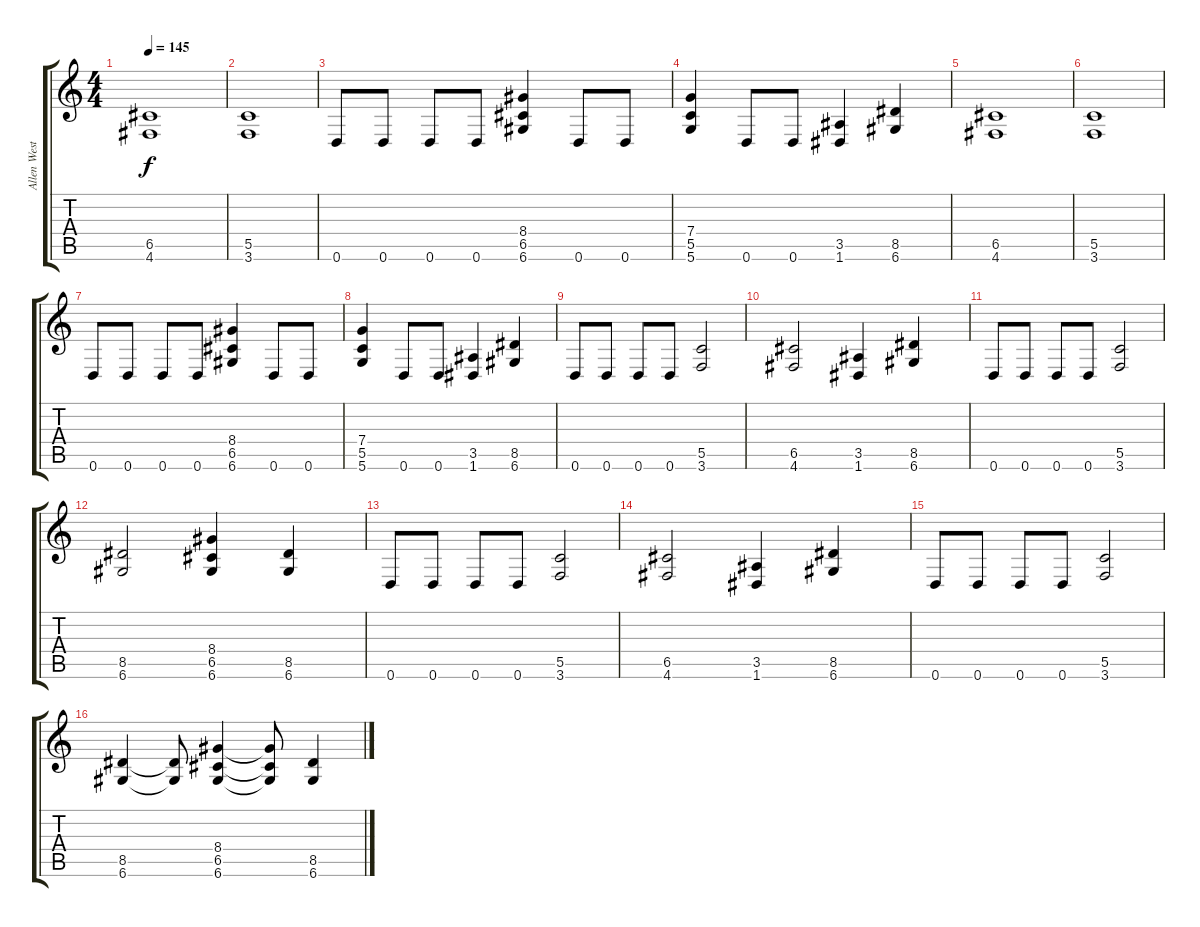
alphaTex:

\track ("Allen West" "Allen West") {instrument overdrivenguitar}
\staff {score tabs}
\tuning (D4 A3 F3 C3 G2 D2) {hide}
\ts (4 4)
\tempo 145
\clef g2
\ks c
(6.5 4.6).1{dy f} |
(5.5 3.6).1 |
0.6.8 0.6.8 0.6.8 0.6.8 (8.4 6.5 6.6).4 0.6.8 0.6.8 |
(7.4 5.5 5.6).4 0.6.8 0.6.8 (3.5 1.6).4 (8.5 6.6).4 |
(6.5 4.6).1 |
(5.5 3.6).1 |
0.6.8 0.6.8 0.6.8 0.6.8 (8.4 6.5 6.6).4 0.6.8 0.6.8 |
(7.4 5.5 5.6).4 0.6.8 0.6.8 (3.5 1.6).4 (8.5 6.6).4 |
0.6.8 0.6.8 0.6.8 0.6.8 (5.5 3.6).2 |
(6.5 4.6).2 (3.5 1.6).4 (8.5 6.6).4 |
0.6.8 0.6.8 0.6.8 0.6.8 (5.5 3.6).2 |
(8.5 6.6).2 (8.4 6.5 6.6).4 (8.5 6.6).4 |
0.6.8 0.6.8 0.6.8 0.6.8 (5.5 3.6).2 |
(6.5 4.6).2 (3.5 1.6).4 (8.5 6.6).4 |
0.6.8 0.6.8 0.6.8 0.6.8 (5.5 3.6).2 |
(8.5 6.6).4 (8.5{t} 6.6{t}).8 (8.4 6.5 6.6).4 (8.4{t} 6.5{t} 6.6{t}).8 (8.5 6.6).4
